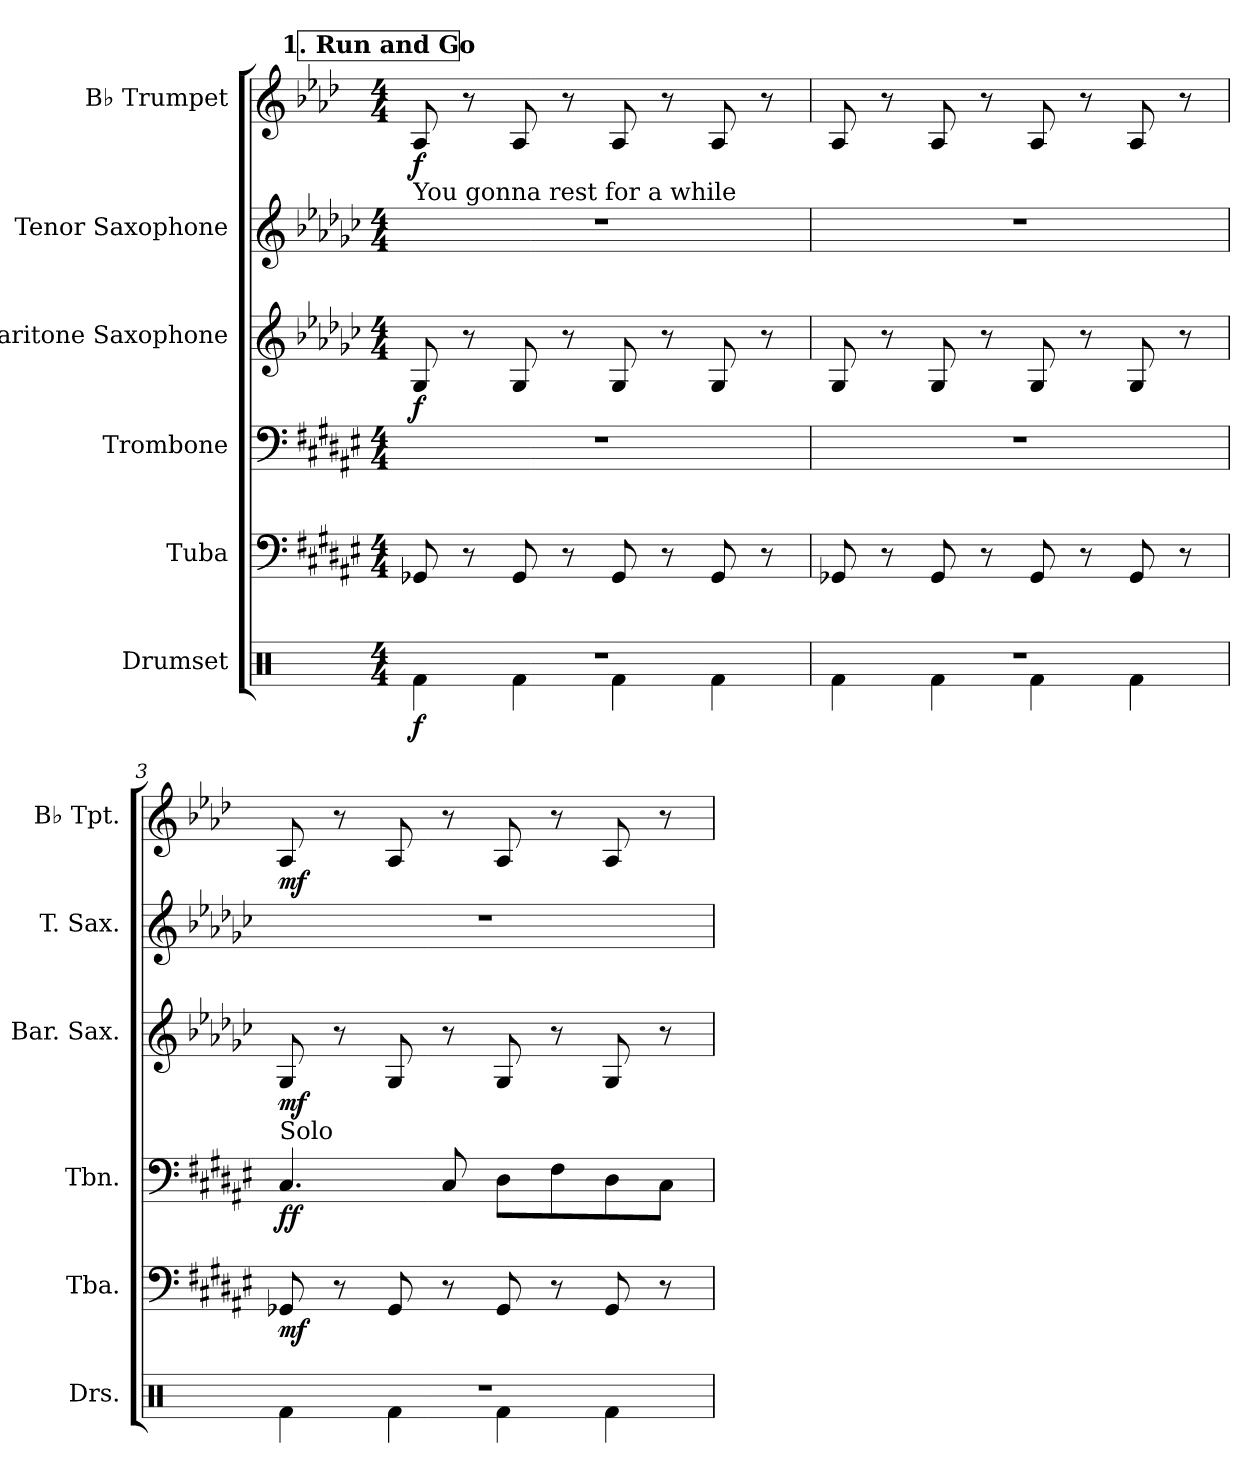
**kern	**dynam	**kern	**dynam	**kern	**dynam	**kern	**dynam	**kern	**kern	**dynam
*part6	*part6	*part5	*part5	*part4	*part4	*part3	*part3	*part2	*part1	*part1
*staff6	*staff6	*staff5	*staff5	*staff4	*staff4	*staff3	*staff3	*staff2	*staff1	*staff1
*I"Drumset	*	*I"Tuba	*	*I"Trombone	*	*I"Baritone Saxophone	*	*I"Tenor Saxophone	*I"B♭ Trumpet	*
*I'Drs.	*	*I'Tba.	*	*I'Tbn.	*	*I'Bar. Sax.	*	*I'T. Sax.	*I'B♭ Tpt.	*
*clefX	*	*clefF4	*	*clefF4	*	*clefG2	*	*clefG2	*clefG2	*
*	*	*	*	*	*	*ITrd12c21	*	*ITrd8c14	*ITrd1c2	*
*k[]	*	*k[f#c#g#d#a#e#]	*	*k[f#c#g#d#a#e#]	*	*k[b-e-a-d-g-c-]	*	*k[b-e-a-d-g-c-]	*k[b-e-a-d-g-c-]	*
*M4/4	*	*M4/4	*	*M4/4	*	*M4/4	*	*M4/4	*M4/4	*
*MM93	*	*MM93	*	*MM93	*	*MM93	*	*MM93	*MM93	*
!!LO:REH:place=s1:a:B:fs=14:t=1. Run and Go
=1	=1	=1	=1	=1	=1	=1	=1	=1	=1	=1
*^	*	*	*	*	*	*	*	*	*	*
!	!	!	!	!	!	!	!	!	!LO:TX:a:t=You gonna rest for a while	!	!
!	!	!LO:DY:b	!	!	!	!	!	!LO:DY:b	!	!	!LO:DY:b
1r	4Rf\	f	8GG-X/	.	1r	.	8GG-/	f	1r	8G-/	f
.	.	.	8r	.	.	.	8r	.	.	8r	.
.	4Rf\	.	8GG-/	.	.	.	8GG-/	.	.	8G-/	.
.	.	.	8r	.	.	.	8r	.	.	8r	.
.	4Rf\	.	8GG-/	.	.	.	8GG-/	.	.	8G-/	.
.	.	.	8r	.	.	.	8r	.	.	8r	.
.	4Rf\	.	8GG-/	.	.	.	8GG-/	.	.	8G-/	.
.	.	.	8r	.	.	.	8r	.	.	8r	.
=2	=2	=2	=2	=2	=2	=2	=2	=2	=2	=2	=2
1r	4Rf\	.	8GG-X/	.	1r	.	8GG-/	.	1r	8G-/	.
.	.	.	8r	.	.	.	8r	.	.	8r	.
.	4Rf\	.	8GG-/	.	.	.	8GG-/	.	.	8G-/	.
.	.	.	8r	.	.	.	8r	.	.	8r	.
.	4Rf\	.	8GG-/	.	.	.	8GG-/	.	.	8G-/	.
.	.	.	8r	.	.	.	8r	.	.	8r	.
.	4Rf\	.	8GG-/	.	.	.	8GG-/	.	.	8G-/	.
.	.	.	8r	.	.	.	8r	.	.	8r	.
=3	=3	=3	=3	=3	=3	=3	=3	=3	=3	=3	=3
!	!	!	!	!	!LO:TX:a:t=Solo	!	!	!	!	!	!
!	!	!	!	!LO:DY:b	!	!LO:DY:b	!	!LO:DY:b	!	!	!LO:DY:b
1r	4Rf\	.	8GG-X/	mf	4.C#/	ff	8GG-/	mf	1r	8G-/	mf
.	.	.	8r	.	.	.	8r	.	.	8r	.
.	4Rf\	.	8GG-/	.	.	.	8GG-/	.	.	8G-/	.
.	.	.	8r	.	8C#/	.	8r	.	.	8r	.
.	4Rf\	.	8GG-/	.	8D#\L	.	8GG-/	.	.	8G-/	.
.	.	.	8r	.	8F#\	.	8r	.	.	8r	.
.	4Rf\	.	8GG-/	.	8D#\	.	8GG-/	.	.	8G-/	.
.	.	.	8r	.	8C#\J	.	8r	.	.	8r	.
*v	*v	*	*	*	*	*	*	*	*	*	*
=	=	=	=	=	=	=	=	=	=	=
*-	*-	*-	*-	*-	*-	*-	*-	*-	*-	*-
